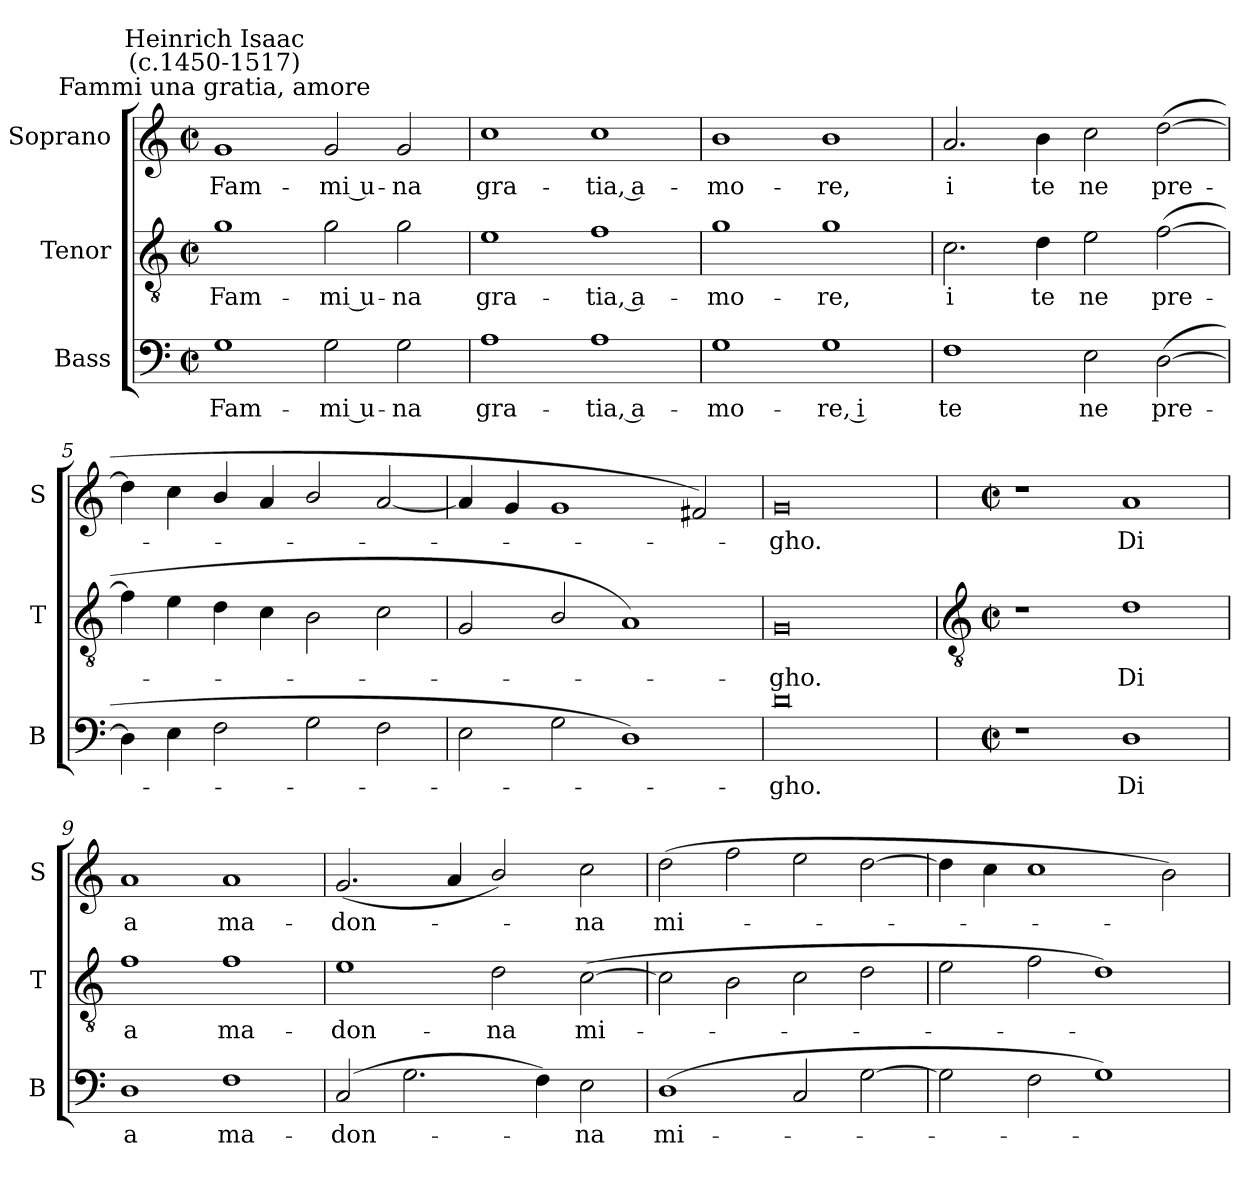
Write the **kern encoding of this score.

**kern	**text	**kern	**text	**kern	**text
*part3	*part3	*part2	*part2	*part1	*part1
*staff3	*staff3	*staff2	*staff2	*staff1	*staff1
*I"Bass	*	*I"Tenor	*	*I"Soprano	*
*I'B	*	*I'T	*	*I'S	*
*clefF4	*	*clefGv2	*	*clefG2	*
*k[]	*	*k[]	*	*k[]	*
*C:	*	*C:	*	*C:	*
*M4/2	*	*M4/2	*	*M4/2	*
*met(c|)	*	*met(c|)	*	*met(c|)	*
=1	=1	=1	=1	=1	=1
!	!	!	!	!LO:TX:a:cj:t=Fammi una gratia, amore	!
!	!	!	!	!LO:TX:a:cj:t=Heinrich Isaac\n(c.1450-1517)	!
!	!LO:LY:b	!	!LO:LY:b	!	!LO:LY:b
1G	Fam-	1g	Fam-	1g	Fam-
!	!LO:LY:b	!	!LO:LY:b	!	!LO:LY:b
2G	-mi u-	2g	-mi u-	2g	-mi u-
!	!LO:LY:b	!	!LO:LY:b	!	!LO:LY:b
2G	-na	2g	-na	2g	-na
=2	=2	=2	=2	=2	=2
!	!LO:LY:b	!	!LO:LY:b	!	!LO:LY:b
1A	gra-	1e	gra-	1cc	gra-
!	!LO:LY:b	!	!LO:LY:b	!	!LO:LY:b
1A	-tia, a-	1f	-tia, a-	1cc	-tia, a-
=3	=3	=3	=3	=3	=3
!	!LO:LY:b	!	!LO:LY:b	!	!LO:LY:b
1G	-mo-	1g	-mo-	1b	-mo-
!	!LO:LY:b	!	!LO:LY:b	!	!LO:LY:b
1G	-re, i	1g	-re,	1b	-re,
=4	=4	=4	=4	=4	=4
!	!LO:LY:b	!	!LO:LY:b	!	!LO:LY:b
1F	te	2.c	i	2.a	i
!	!	!	!LO:LY:b	!	!LO:LY:b
.	.	4d	te	4b	te
!	!LO:LY:b	!	!LO:LY:b	!	!LO:LY:b
2E	ne	2e	ne	2cc	ne
!	!LO:LY:b	!	!LO:LY:b	!	!LO:LY:b
(>[2D	pre-	(<[2f	pre-	(<[2dd\	pre-
=5	=5	=5	=5	=5	=5
4D]	.	4f]	.	4dd\]	.
4E	.	4e	.	4cc\	.
2F	.	4d	.	4b/	.
.	.	4c	.	4a	.
2G	.	2B	.	2b/	.
2F	.	2c	.	[2a	.
=6	=6	=6	=6	=6	=6
2E	.	2G/	.	4a]	.
.	.	.	.	4g	.
2G	.	2B/	.	1g	.
1D)	.	1A)	.	.	.
.	.	.	.	2f#X)	.
=7	=7	=7	=7	=7	=7
!	!LO:LY:b	!	!LO:LY:b	!	!LO:LY:b
0d	gho.	0G	gho.	0g	gho.
!!LO:LB:g=z
=8	=8	=8	=8	=8	=8
*	*	*clefGv2	*	*	*
*M4/2	*	*M4/2	*	*M4/2	*
*met(c|)	*	*met(c|)	*	*met(c|)	*
1r	.	1r	.	1r	.
!	!LO:LY:b	!	!LO:LY:b	!	!LO:LY:b
1D	Di	1d	Di	1a	Di
=9	=9	=9	=9	=9	=9
!	!LO:LY:b	!	!LO:LY:b	!	!LO:LY:b
1D	a	1f	a	1a	a
!	!LO:LY:b	!	!LO:LY:b	!	!LO:LY:b
1F	ma-	1f	ma-	1a	ma-
=10	=10	=10	=10	=10	=10
!	!LO:LY:b	!	!LO:LY:b	!	!LO:LY:b
(>2C	-don-	1e	-don-	(<2.g	-don-
2.G	.	.	.	.	.
.	.	.	.	4a	.
!	!	!	!LO:LY:b	!	!
.	.	2d	-na	2b/)	.
4F)	.	.	.	.	.
!	!LO:LY:b	!	!LO:LY:b	!	!LO:LY:b
2E	na	(>[2c	mi-	2cc	na
=11	=11	=11	=11	=11	=11
!	!LO:LY:b	!	!	!	!LO:LY:b
(>1D	mi-	2c]	.	(>2dd	mi-
.	.	2B	.	2ff	.
2C	.	2c	.	2ee	.
[2G	.	2d	.	[2dd	.
=12	=12	=12	=12	=12	=12
2G]	.	2e	.	4dd]	.
.	.	.	.	4cc	.
2F	.	2f	.	1cc	.
1G)	.	1d)	.	.	.
.	.	.	.	2b)	.
=	=	=	=	=	=
*-	*-	*-	*-	*-	*-
